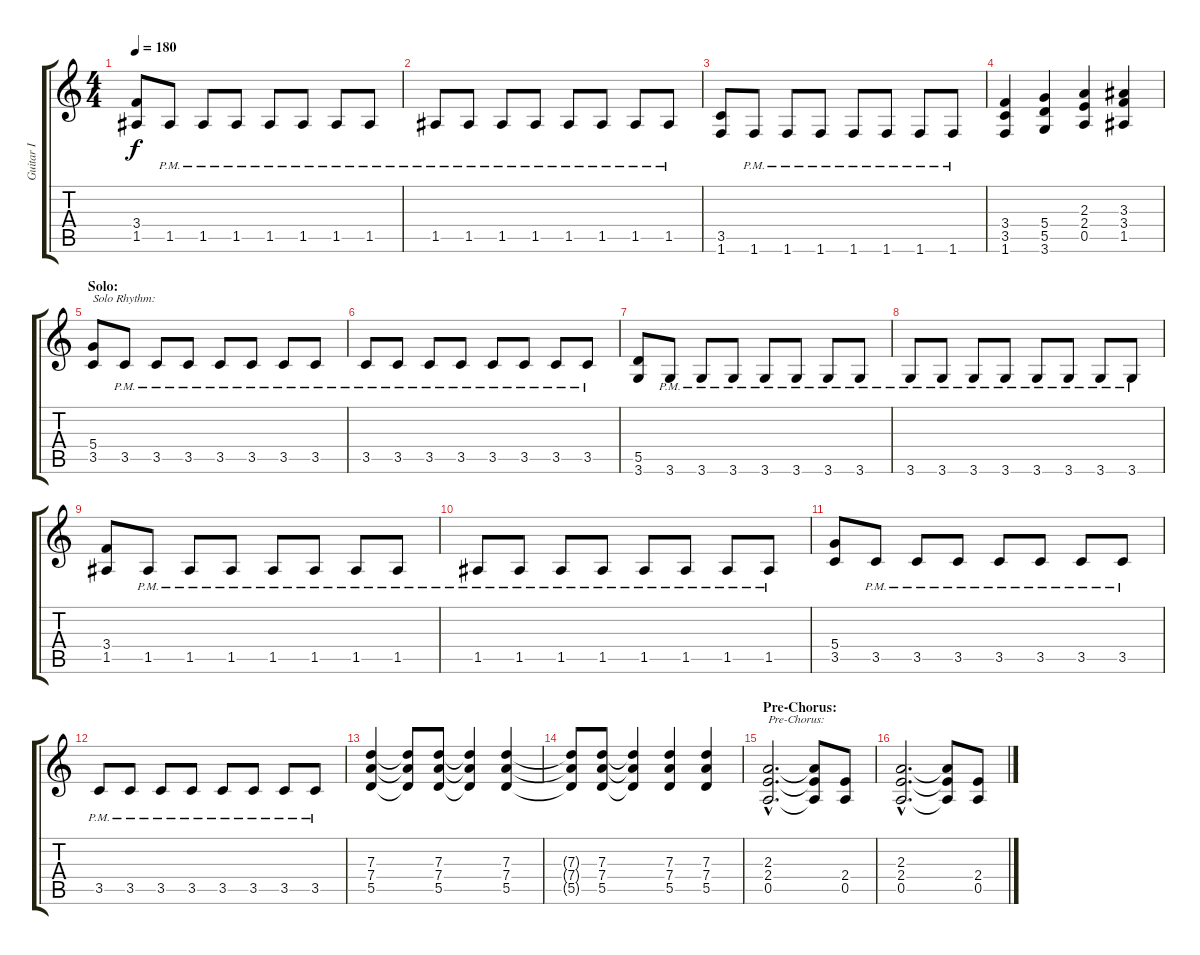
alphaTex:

\track ("Guitar I" "Guitar I") {instrument distortionguitar}
\staff {score tabs}
\tuning (E4 B3 G3 D3 A2 E2) {hide}
\ts (4 4)
\tempo 180
\clef g2
\ks c
(3.4 1.5).8{dy f} 1.5{pm}.8 1.5{pm}.8 1.5{pm}.8 1.5{pm}.8 1.5{pm}.8 1.5{pm}.8 1.5{pm}.8 |
1.5{pm}.8 1.5{pm}.8 1.5{pm}.8 1.5{pm}.8 1.5{pm}.8 1.5{pm}.8 1.5{pm}.8 1.5{pm}.8 |
(3.5 1.6).8 1.6{pm}.8 1.6{pm}.8 1.6{pm}.8 1.6{pm}.8 1.6{pm}.8 1.6{pm}.8 1.6{pm}.8 |
(3.4 3.5 1.6).4 (5.4 5.5 3.6).4 (2.3 2.4 0.5).4 (3.3 3.4 1.5).4 |
\section ("" "Solo:")
(5.4 3.5).8{txt "Solo Rhythm:"} 3.5{pm}.8 3.5{pm}.8 3.5{pm}.8 3.5{pm}.8 3.5{pm}.8 3.5{pm}.8 3.5{pm}.8 |
3.5{pm}.8 3.5{pm}.8 3.5{pm}.8 3.5{pm}.8 3.5{pm}.8 3.5{pm}.8 3.5{pm}.8 3.5{pm}.8 |
(5.5 3.6).8 3.6{pm}.8 3.6{pm}.8 3.6{pm}.8 3.6{pm}.8 3.6{pm}.8 3.6{pm}.8 3.6{pm}.8 |
3.6{pm}.8 3.6{pm}.8 3.6{pm}.8 3.6{pm}.8 3.6{pm}.8 3.6{pm}.8 3.6{pm}.8 3.6{pm}.8 |
(3.4 1.5).8 1.5{pm}.8 1.5{pm}.8 1.5{pm}.8 1.5{pm}.8 1.5{pm}.8 1.5{pm}.8 1.5{pm}.8 |
1.5{pm}.8 1.5{pm}.8 1.5{pm}.8 1.5{pm}.8 1.5{pm}.8 1.5{pm}.8 1.5{pm}.8 1.5{pm}.8 |
(5.4 3.5).8 3.5{pm}.8 3.5{pm}.8 3.5{pm}.8 3.5{pm}.8 3.5{pm}.8 3.5{pm}.8 3.5{pm}.8 |
3.5{pm}.8 3.5{pm}.8 3.5{pm}.8 3.5{pm}.8 3.5{pm}.8 3.5{pm}.8 3.5{pm}.8 3.5{pm}.8 |
(7.3 7.4 5.5).4 (7.3{t} 7.4{t} 5.5{t}).8 (7.3 7.4 5.5).8 (7.3{t} 7.4{t} 5.5{t}).4 (7.3 7.4 5.5).4 |
(7.3{t} 7.4{t} 5.5{t}).8 (7.3 7.4 5.5).8 (7.3{t} 7.4{t} 5.5{t}).4 (7.3 7.4 5.5).4 (7.3 7.4 5.5).4 |
\section ("" "Pre-Chorus:")
(2.3{hac} 2.4{hac} 0.5{hac}).2{d txt "Pre-Chorus:"} (2.3{t} 2.4{t} 0.5{t}).8 (2.4 0.5).8 |
(2.3{hac} 2.4{hac} 0.5{hac}).2{d} (2.3{t} 2.4{t} 0.5{t}).8 (2.4 0.5).8
